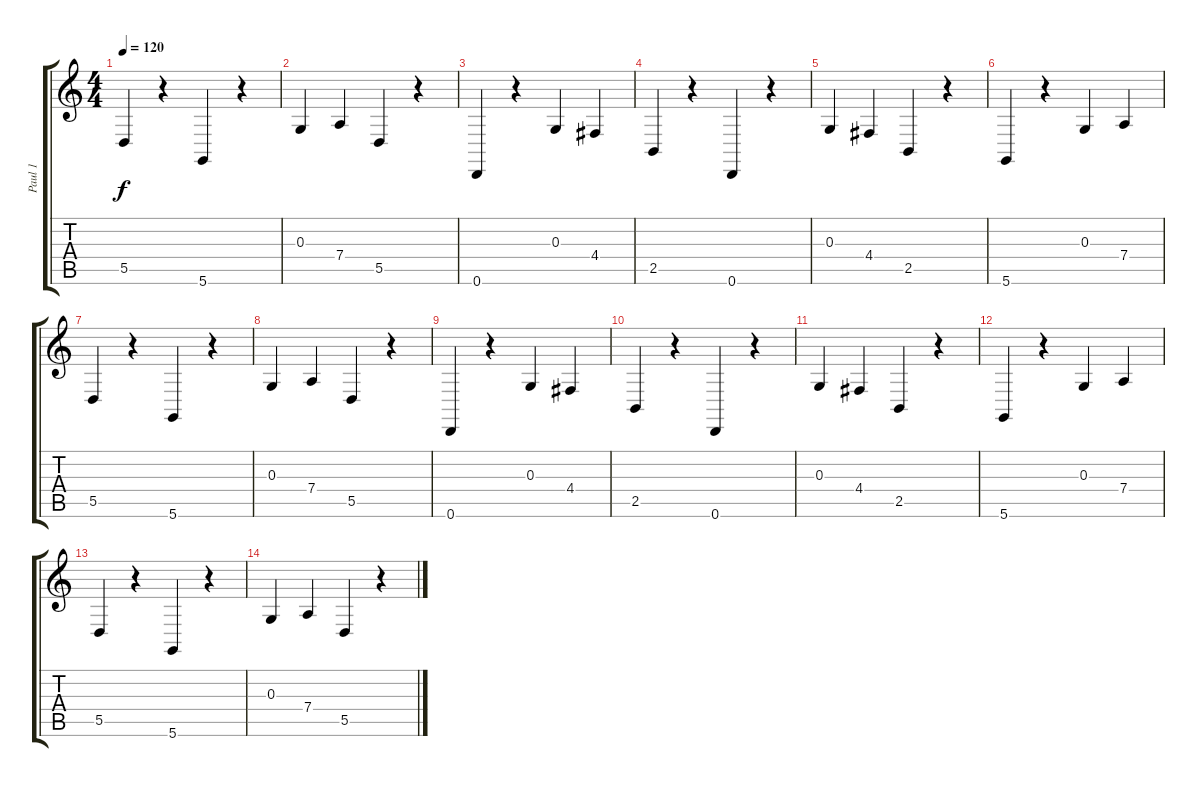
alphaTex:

\track ("Paul 1" "Paul 1") {instrument fx7echoes}
\staff {score tabs}
\tuning (E4 B3 G3 D3 A2 D2) {hide}
\ts (4 4)
\tempo 120
\clef g2
\ks c
5.5.4{dy f} r.4 5.6.4 r.4 |
0.3.4 7.4.4 5.5.4 r.4 |
0.6.4 r.4 0.3.4 4.4.4 |
2.5.4 r.4 0.6.4 r.4 |
0.3.4 4.4.4 2.5.4 r.4 |
5.6.4 r.4 0.3.4 7.4.4 |
5.5.4 r.4 5.6.4 r.4 |
0.3.4 7.4.4 5.5.4 r.4 |
0.6.4 r.4 0.3.4 4.4.4 |
2.5.4 r.4 0.6.4 r.4 |
0.3.4 4.4.4 2.5.4 r.4 |
5.6.4 r.4 0.3.4 7.4.4 |
5.5.4 r.4 5.6.4 r.4 |
0.3.4 7.4.4 5.5.4 r.4
